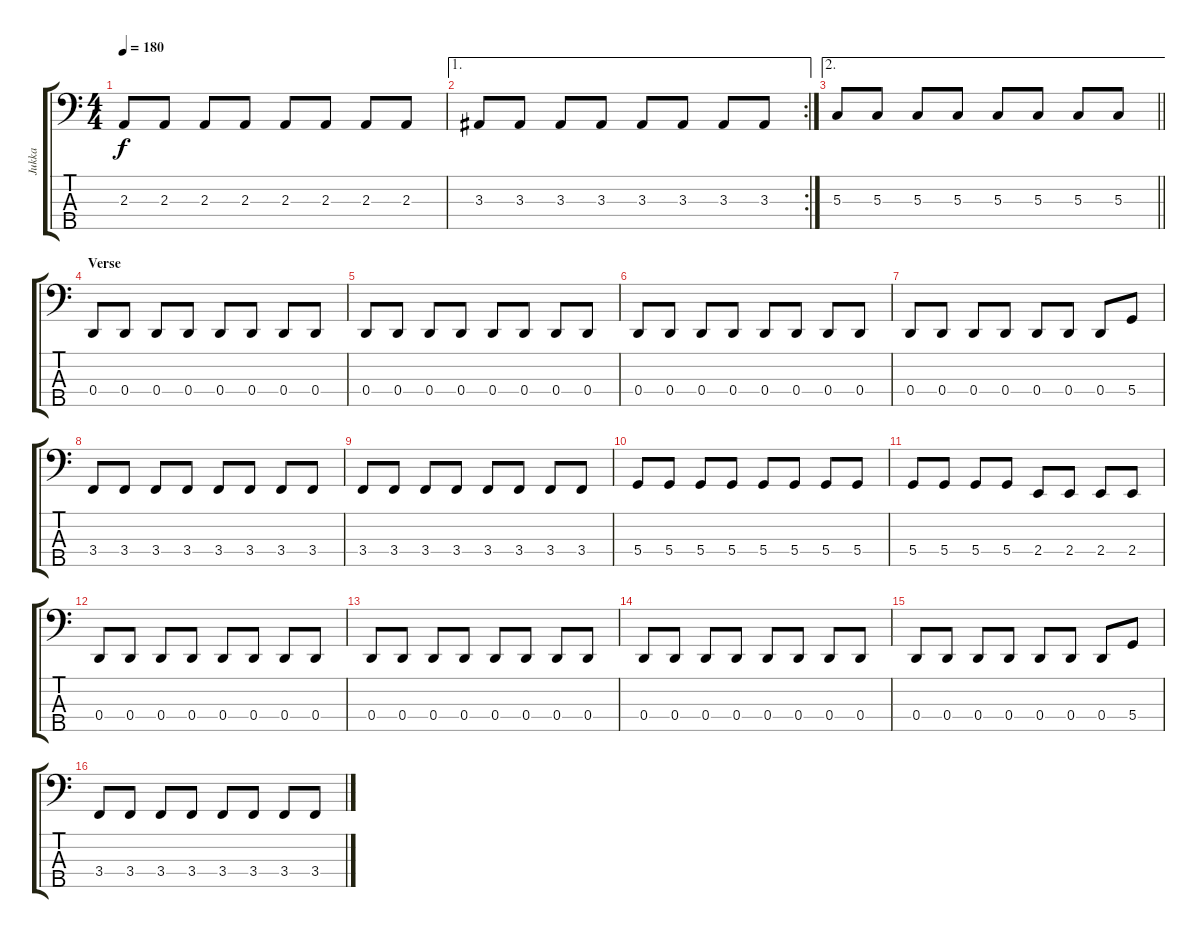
\track ("Jukka" "Jukka") {instrument electricbasspick}
\staff {score tabs}
\tuning (F2 C2 G1 D1 A0) {hide}
\ts (4 4)
\tempo 180
\clef f4
\ks c
2.3.8{dy f} 2.3.8 2.3.8 2.3.8 2.3.8 2.3.8 2.3.8 2.3.8 |
\ae 1
\rc 2
3.3.8 3.3.8 3.3.8 3.3.8 3.3.8 3.3.8 3.3.8 3.3.8 |
\ae 2
\barLineRight lightlight
5.3.8 5.3.8 5.3.8 5.3.8 5.3.8 5.3.8 5.3.8 5.3.8 |
\section ("" "Verse")
0.4.8 0.4.8 0.4.8 0.4.8 0.4.8 0.4.8 0.4.8 0.4.8 |
0.4.8 0.4.8 0.4.8 0.4.8 0.4.8 0.4.8 0.4.8 0.4.8 |
0.4.8 0.4.8 0.4.8 0.4.8 0.4.8 0.4.8 0.4.8 0.4.8 |
0.4.8 0.4.8 0.4.8 0.4.8 0.4.8 0.4.8 0.4.8 5.4.8 |
3.4.8 3.4.8 3.4.8 3.4.8 3.4.8 3.4.8 3.4.8 3.4.8 |
3.4.8 3.4.8 3.4.8 3.4.8 3.4.8 3.4.8 3.4.8 3.4.8 |
5.4.8 5.4.8 5.4.8 5.4.8 5.4.8 5.4.8 5.4.8 5.4.8 |
5.4.8 5.4.8 5.4.8 5.4.8 2.4.8 2.4.8 2.4.8 2.4.8 |
0.4.8 0.4.8 0.4.8 0.4.8 0.4.8 0.4.8 0.4.8 0.4.8 |
0.4.8 0.4.8 0.4.8 0.4.8 0.4.8 0.4.8 0.4.8 0.4.8 |
0.4.8 0.4.8 0.4.8 0.4.8 0.4.8 0.4.8 0.4.8 0.4.8 |
0.4.8 0.4.8 0.4.8 0.4.8 0.4.8 0.4.8 0.4.8 5.4.8 |
3.4.8 3.4.8 3.4.8 3.4.8 3.4.8 3.4.8 3.4.8 3.4.8
